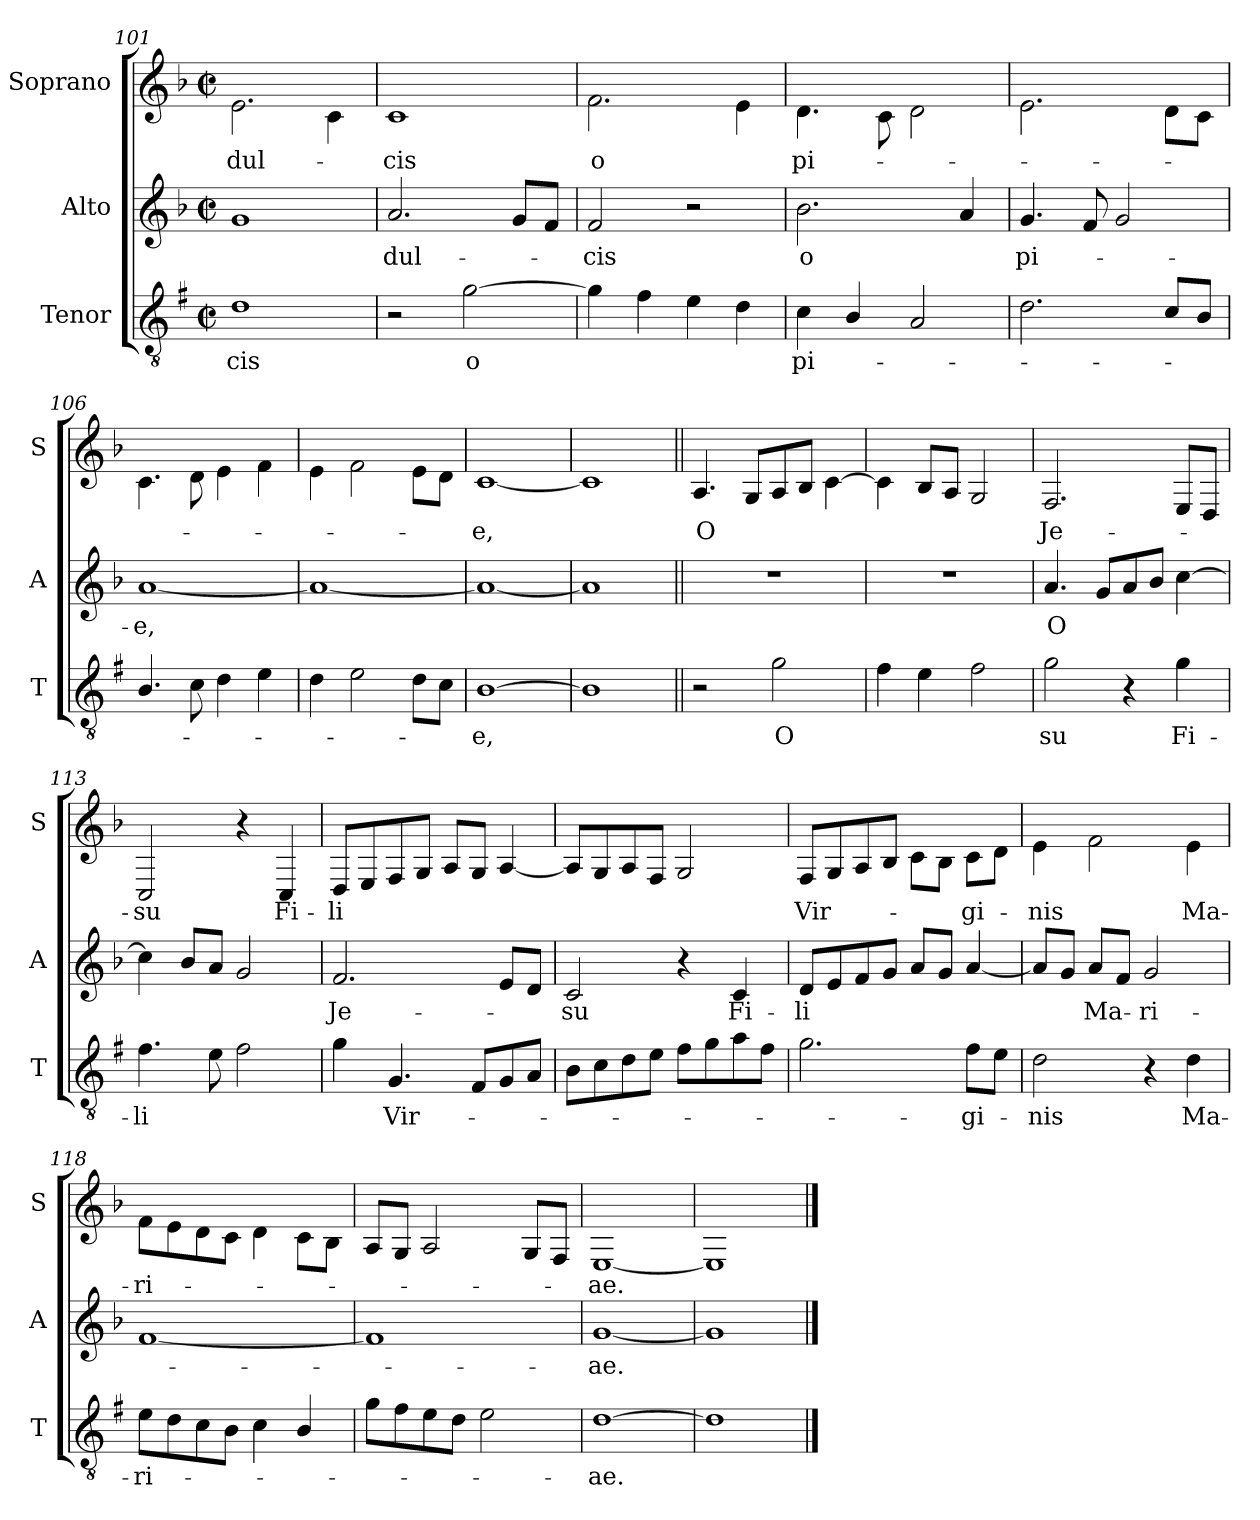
**kern	**text	**kern	**text	**kern	**text
*part3	*part3	*part2	*part2	*part1	*part1
*staff3	*staff3	*staff2	*staff2	*staff1	*staff1
*I"Tenor	*	*I"Alto	*	*I"Soprano	*
*I'T	*	*I'A	*	*I'S	*
*clefGv2	*	*clefG2	*	*clefG2	*
*ITrd1c2	*	*	*	*ITrd-7c-12	*
*k[b-]	*	*k[b-]	*	*k[b-]	*
*d:	*	*d:	*	*d:	*
*M2/2	*	*M2/2	*	*M2/2	*
*met(c|)	*	*met(c|)	*	*met(c|)	*
=101	=101	=101	=101	=101	=101
!	!LO:LY:b	!	!	!	!LO:LY:b
1c	-cis	1g	.	2.ee\	dul-
.	.	.	.	4cc\	.
=102	=102	=102	=102	=102	=102
!	!	!	!LO:LY:b	!	!LO:LY:b
2r	.	2.a/	dul-	1cc	-cis
!	!LO:LY:b	!	!	!	!
[2f\	o	.	.	.	.
.	.	8g/L	.	.	.
.	.	8f/J	.	.	.
!!LO:LB:g=z
=103	=103	=103	=103	=103	=103
!	!	!	!LO:LY:b	!	!LO:LY:b
4f\]	.	2f/	-cis	2.ff\	o
4e\	.	.	.	.	.
4d\	.	2r	.	.	.
4c\	.	.	.	4ee\	.
=104	=104	=104	=104	=104	=104
!	!LO:LY:b	!	!LO:LY:b	!	!LO:LY:b
4B-\	pi-	2.b-\	o	4.dd\	pi-
4A/	.	.	.	.	.
.	.	.	.	8cc\	.
2G/	.	.	.	2dd\	.
.	.	4a/	.	.	.
=105	=105	=105	=105	=105	=105
!	!	!	!LO:LY:b	!	!
2.c\	.	4.g/	pi-	2.ee\	.
.	.	8f/	.	.	.
.	.	2g/	.	.	.
8B-/L	.	.	.	8dd\L	.
8A/J	.	.	.	8cc\J	.
=106	=106	=106	=106	=106	=106
!	!	!	!LO:LY:b	!	!
4.A/	.	[1a	-e,	4.cc\	.
8B-\	.	.	.	8dd\	.
4c\	.	.	.	4ee\	.
4d\	.	.	.	4ff\	.
=107	=107	=107	=107	=107	=107
4c\	.	1a_	.	4ee\	.
2d\	.	.	.	2ff\	.
8c\L	.	.	.	8ee\L	.
8B-\J	.	.	.	8dd\J	.
=108	=108	=108	=108	=108	=108
!	!LO:LY:b	!	!	!	!LO:LY:b
[1A	-e,	1a_	.	[1cc	-e,
=109	=109	=109	=109	=109	=109
1A]	.	1a]	.	1cc]	.
!!LO:LB:g=z
=110||	=110||	=110||	=110||	=110||	=110||
!	!	!	!	!	!LO:LY:b
2r	.	1r	.	4.a/	O
.	.	.	.	8g/L	.
!	!LO:LY:b	!	!	!	!
2f\	O	.	.	8a/	.
.	.	.	.	8b-/J	.
.	.	.	.	[4cc\	.
=111	=111	=111	=111	=111	=111
4e\	.	1r	.	4cc\]	.
4d\	.	.	.	8b-/L	.
.	.	.	.	8a/J	.
2e\	.	.	.	2g/	.
=112	=112	=112	=112	=112	=112
!	!LO:LY:b	!	!LO:LY:b	!	!LO:LY:b
2f\	su	4.a/	O	2.f/	Je-
.	.	8g/L	.	.	.
4r	.	8a/	.	.	.
.	.	8b-/J	.	.	.
!	!LO:LY:b	!	!	!	!
4f\	Fi-	[4cc\	.	8e/L	.
.	.	.	.	8d/J	.
=113	=113	=113	=113	=113	=113
!	!LO:LY:b	!	!	!	!LO:LY:b
4.e\	-li	4cc\]	.	2c/	-su
.	.	8b-/L	.	.	.
8d\	.	8a/J	.	.	.
2e\	.	2g/	.	4r	.
!	!	!	!	!	!LO:LY:b
.	.	.	.	4c/	Fi-
!!LO:PB:g=z
=114	=114	=114	=114	=114	=114
!	!	!	!LO:LY:b	!	!LO:LY:b
4f\	.	2.f/	Je-	8d/L	-li
.	.	.	.	8e/	.
!	!LO:LY:b	!	!	!	!
4.F/	Vir-	.	.	8f/	.
.	.	.	.	8g/J	.
.	.	.	.	8a/L	.
8E/L	.	.	.	8g/J	.
8F/	.	8e/L	.	[4a/	.
8G/J	.	8d/J	.	.	.
=115	=115	=115	=115	=115	=115
!	!	!	!LO:LY:b	!	!
8A\L	.	2c/	-su	8a/L]	.
8B-\	.	.	.	8g/	.
8c\	.	.	.	8a/	.
8d\J	.	.	.	8f/J	.
8e\L	.	4r	.	2g/	.
8f\	.	.	.	.	.
!	!	!	!LO:LY:b	!	!
8g\	.	4c/	Fi-	.	.
8e\J	.	.	.	.	.
=116	=116	=116	=116	=116	=116
!	!	!	!LO:LY:b	!	!LO:LY:b
2.f\	.	8d/L	-li	8f/L	Vir-
.	.	8e/	.	8g/	.
.	.	8f/	.	8a/	.
.	.	8g/J	.	8b-/J	.
.	.	8a/L	.	8cc\L	.
.	.	8g/J	.	8b-\J	.
!	!LO:LY:b	!	!	!	!LO:LY:b
8e\L	-gi-	[4a/	.	8cc\L	-gi-
8d\J	.	.	.	8dd\J	.
=117	=117	=117	=117	=117	=117
!	!LO:LY:b	!	!	!	!LO:LY:b
2c\	-nis	8a/L]	.	4ee\	-nis
.	.	8g/J	.	.	.
!	!	!	!LO:LY:b	!	!
.	.	8a/L	Ma-	2ff\	.
.	.	8f/J	.	.	.
!	!	!	!LO:LY:b	!	!
4r	.	2g/	-ri-	.	.
!	!LO:LY:b	!	!	!	!LO:LY:b
4c\	Ma-	.	.	4ee\	Ma-
!!LO:LB:g=z
=118	=118	=118	=118	=118	=118
!	!LO:LY:b	!	!	!	!LO:LY:b
8d\L	-ri-	[1f	.	8ff\L	-ri-
8c\	.	.	.	8ee\	.
8B-\	.	.	.	8dd\	.
8A\J	.	.	.	8cc\J	.
4B-\	.	.	.	4dd\	.
4A/	.	.	.	8cc\L	.
.	.	.	.	8b-\J	.
=119	=119	=119	=119	=119	=119
8f\L	.	1f]	.	8a/L	.
8e\	.	.	.	8g/J	.
8d\	.	.	.	2a/	.
8c\J	.	.	.	.	.
2d\	.	.	.	.	.
.	.	.	.	8g/L	.
.	.	.	.	8f/J	.
=120	=120	=120	=120	=120	=120
!	!LO:LY:b	!	!LO:LY:b	!	!LO:LY:b
[1c	-ae.	[1g	-ae.	[1e	-ae.
=121	=121	=121	=121	=121	=121
1c]	.	1g]	.	1e]	.
==	==	==	==	==	==
*-	*-	*-	*-	*-	*-
